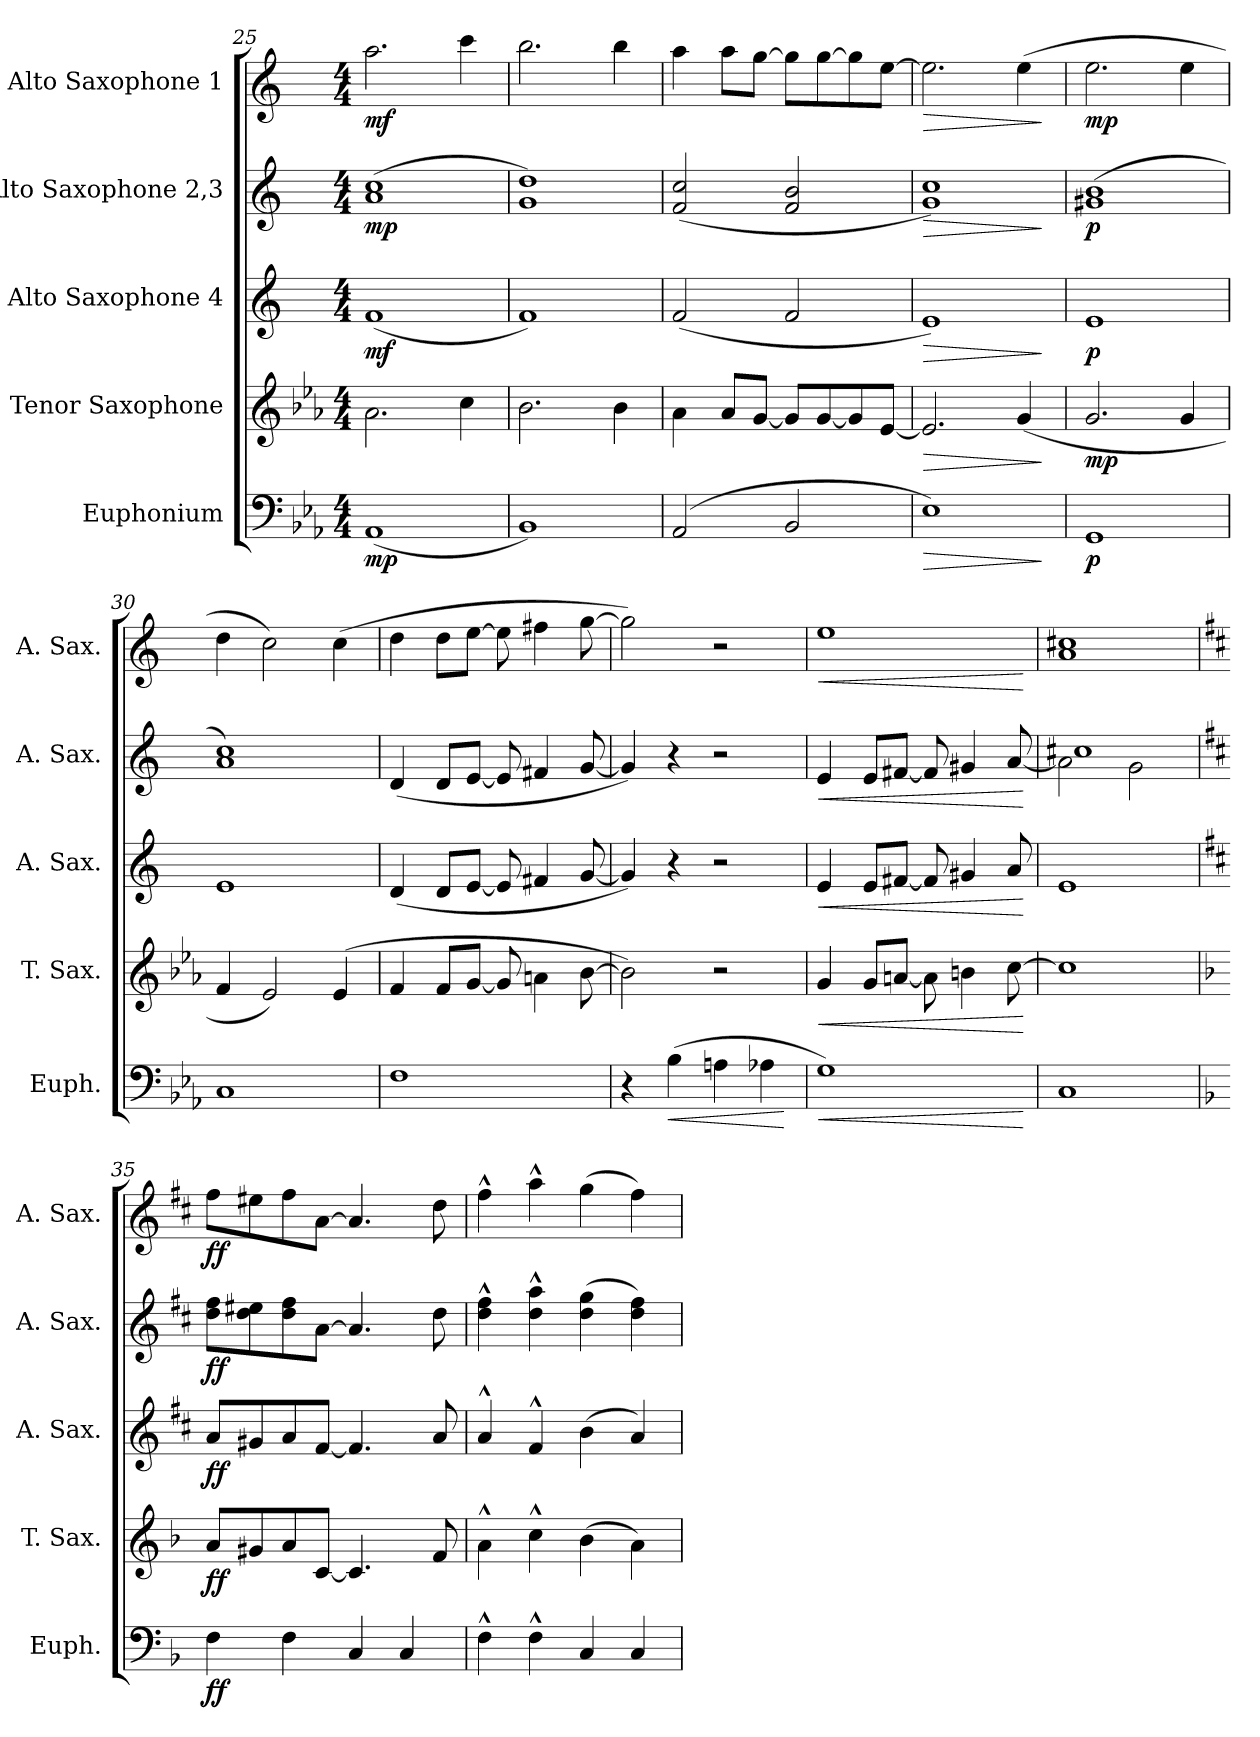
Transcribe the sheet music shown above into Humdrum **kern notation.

**kern	**dynam	**kern	**dynam	**kern	**dynam	**kern	**dynam	**kern	**dynam
*part5	*part5	*part4	*part4	*part3	*part3	*part2	*part2	*part1	*part1
*staff5	*staff5	*staff4	*staff4	*staff3	*staff3	*staff2	*staff2	*staff1	*staff1
*I"Euphonium	*	*I"Tenor Saxophone	*	*I"Alto Saxophone 4	*	*I"Alto Saxophone 2,3	*	*I"Alto Saxophone 1	*
*I'Euph.	*	*I'T. Sax.	*	*I'A. Sax.	*	*I'A. Sax.	*	*I'A. Sax.	*
*clefF4	*	*clefG2	*	*clefG2	*	*clefG2	*	*clefG2	*
*	*	*ITrd8c14	*	*ITrd5c9	*	*ITrd5c9	*	*ITrd5c9	*
*k[b-e-a-]	*	*k[b-e-a-]	*	*k[b-e-a-]	*	*k[b-e-a-]	*	*k[b-e-a-]	*
*M4/4	*	*M4/4	*	*M4/4	*	*M4/4	*	*M4/4	*
=25	=25	=25	=25	=25	=25	=25	=25	=25	=25
!	!LO:DY:b	!	!LO:DY:b	!	!	!	!	!	!
!	!	!	!LO:DY:n=1:b	!	!LO:DY:b	!	!LO:DY:b	!	!LO:DY:b
(1AA-	mp	2.A-\	mf mf	(1A-	mf	(1c 1e-	mp	2.cc\	mf
.	.	4c\	.	.	.	.	.	4ee-\	.
=26	=26	=26	=26	=26	=26	=26	=26	=26	=26
1BB-)	.	2.B-\	.	1A-)	.	1B- 1f)	.	2.dd\	.
.	.	4B-\	.	.	.	.	.	4dd\	.
!!LO:LB:g=z
=27	=27	=27	=27	=27	=27	=27	=27	=27	=27
(2AA-/	.	4A-\	.	(2A-/	.	(2A-/ 2e-/	.	4cc\	.
.	.	8A-/L	.	.	.	.	.	8cc\L	.
.	.	[8G/J	.	.	.	.	.	[8b-\J	.
2BB-/	.	8G/L]	.	2A-/	.	2A-/ 2d/	.	8b-\L]	.
.	.	[8G/	.	.	.	.	.	[8b-\	.
.	.	8G/]	.	.	.	.	.	8b-\]	.
.	.	[8E-/J	.	.	.	.	.	[8g\J	.
=28	=28	=28	=28	=28	=28	=28	=28	=28	=28
!	!LO:HP:b	!	!LO:HP:b	!	!LO:HP:b	!	!LO:HP:b	!	!LO:HP:b
1E-)	>	2.E-/]	>	1G)	>	1B- 1e-)	>	2.g\]	>
.	.	(4G/	.	.	.	.	.	(4g\	.
.	]	.	]	.	]	.	]	.	]
=29	=29	=29	=29	=29	=29	=29	=29	=29	=29
!	!LO:DY:b	!	!LO:DY:b	!	!LO:DY:b	!	!LO:DY:b	!	!LO:DY:b
1GG	p	2.G/	mp	1G	p	(1Bn 1d	p	2.g\	mp
.	.	4G/	.	.	.	.	.	4g\	.
=30	=30	=30	=30	=30	=30	=30	=30	=30	=30
1C	.	4F/	.	1G	.	1c 1e-)	.	4f\	.
.	.	2E-/)	.	.	.	.	.	2e-\)	.
.	.	(4E-/	.	.	.	.	.	(4e-\	.
=31	=31	=31	=31	=31	=31	=31	=31	=31	=31
1F	.	4F/	.	(4F/	.	(4F/	.	4f\	.
.	.	8F/L	.	8F/L	.	8F/L	.	8f\L	.
.	.	[8G/J	.	[8G/J	.	[8G/J	.	[8g\J	.
.	.	8G/]	.	8G/]	.	8G/]	.	8g\]	.
.	.	4An\	.	4An/	.	4An/	.	4an\	.
.	.	[8B-\	.	[8B-/	.	[8B-/	.	[8b-\	.
=32	=32	=32	=32	=32	=32	=32	=32	=32	=32
4r	.	2B-\])	.	4B-/])	.	4B-/])	.	2b-\])	.
!	!LO:HP:b	!	!	!	!	!	!	!	!
(4B-\	<	.	.	4r	.	4r	.	.	.
4An\	.	2r	.	2r	.	2r	.	2r	.
4A-X\	.	.	.	.	.	.	.	.	.
.	[	.	.	.	.	.	.	.	.
!!LO:PB:g=z
=33	=33	=33	=33	=33	=33	=33	=33	=33	=33
!	!LO:HP:b	!	!LO:HP:b	!	!LO:HP:b	!	!LO:HP:b	!	!LO:HP:b
1G)	<	4G/	<	4G/	<	4G/	<	1g	<
.	.	8G/L	.	8G/L	.	8G/L	.	.	.
.	.	[8An/J	.	[8An/J	.	[8An/J	.	.	.
.	.	8A\]	.	8A/]	.	8A/]	.	.	.
.	.	4Bn\	.	4Bn/	.	4Bn/	.	.	.
.	.	[8c\	.	8c/	.	[8c/	.	.	.
.	[	.	[	.	[	.	[	.	[
=34	=34	=34	=34	=34	=34	=34	=34	=34	=34
*	*	*	*	*	*	*^	*	*	*
1C	.	1c]	.	1G	.	2c\]	1en	.	1c 1en	.
.	.	.	.	.	.	2B-\	.	.	.	.
*	*	*	*	*	*	*v	*v	*	*	*
=35	=35	=35	=35	=35	=35	=35	=35	=35	=35
*k[b-]	*	*k[b-]	*	*k[b-]	*	*k[b-]	*	*k[b-]	*
!	!LO:DY:b	!	!LO:DY:b	!	!LO:DY:b	!	!LO:DY:b	!	!LO:DY:b
4F\	ff	8A/L	ff	8c/L	ff	8f\ 8a\L	ff	8a\L	ff
.	.	8G#X/	.	8Bn/	.	8f\ 8g#X\	.	8g#X\	.
4F\	.	8A/	.	8c/	.	8f\ 8a\	.	8a\	.
.	.	[8C/J	.	[8A/J	.	[8c\J	.	[8c\J	.
4C/	.	4.C/]	.	4.A/]	.	4.c/]	.	4.c/]	.
4C/	.	.	.	.	.	.	.	.	.
.	.	8F/	.	8c/	.	8f\	.	8f\	.
=36	=36	=36	=36	=36	=36	=36	=36	=36	=36
4F^^\	.	4A^^\	.	4c^^/	.	4f\^^ 4a\^^	.	4a^^\	.
4F^^\	.	4c^^\	.	4A^^/	.	4f\^^ 4cc\^^	.	4cc^^\	.
4C/	.	(4B-\	.	(4d\	.	(4f\ 4b-\	.	(4b-\	.
4C/	.	4A\)	.	4c/)	.	4f\ 4a\)	.	4a\)	.
=	=	=	=	=	=	=	=	=	=
*-	*-	*-	*-	*-	*-	*-	*-	*-	*-
